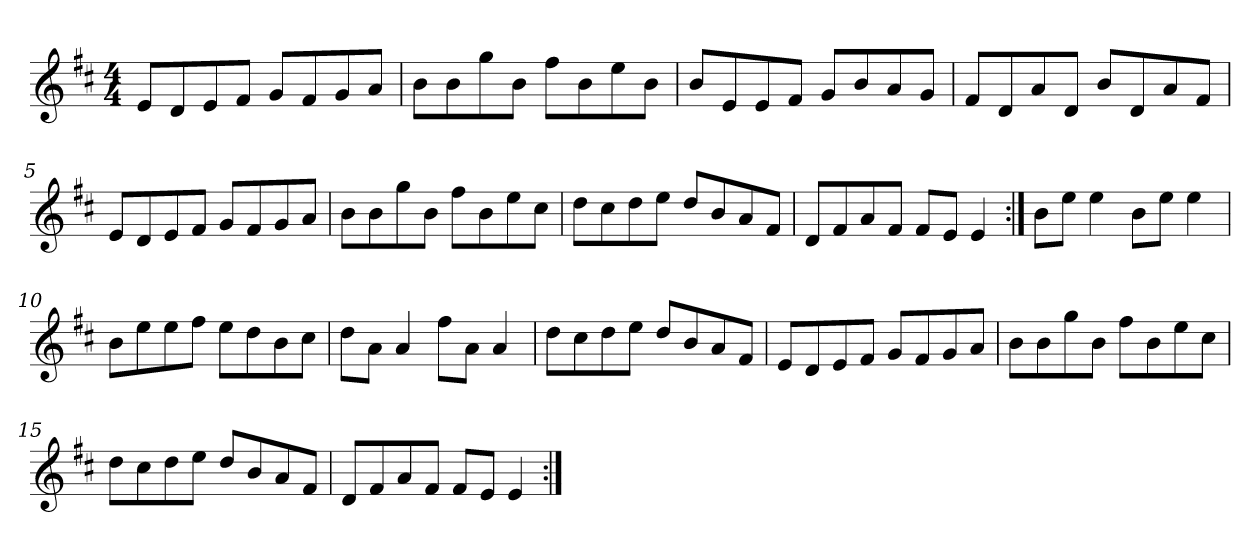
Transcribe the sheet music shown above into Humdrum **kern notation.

**kern
*part1
*staff1
*clefG2
*k[f#c#]
*M4/4
=1
8e/L
8d/
8e/
8f#/J
8g/L
8f#/
8g/
8a/J
=2
8b\L
8b\
8gg\
8b\J
8ff#\L
8b\
8ee\
8b\J
=3
8b/L
8e/
8e/
8f#/J
8g/L
8b/
8a/
8g/J
=4
8f#/L
8d/
8a/
8d/J
8b/L
8d/
8a/
8f#/J
!!LO:LB:g=z
=5
8e/L
8d/
8e/
8f#/J
8g/L
8f#/
8g/
8a/J
=6
8b\L
8b\
8gg\
8b\J
8ff#\L
8b\
8ee\
8cc#\J
=7
8dd\L
8cc#\
8dd\
8ee\J
8dd/L
8b/
8a/
8f#/J
=8
8d/L
8f#/
8a/
8f#/J
8f#/L
8e/J
4e/
!!LO:LB:g=z
=9:|!
8b\L
8ee\J
4ee\
8b\L
8ee\J
4ee\
=10
8b\L
8ee\
8ee\
8ff#\J
8ee\L
8dd\
8b\
8cc#\J
=11
8dd\L
8a\J
4a/
8ff#\L
8a\J
4a/
=12
8dd\L
8cc#\
8dd\
8ee\J
8dd/L
8b/
8a/
8f#/J
!!LO:LB:g=z
=13
8e/L
8d/
8e/
8f#/J
8g/L
8f#/
8g/
8a/J
=14
8b\L
8b\
8gg\
8b\J
8ff#\L
8b\
8ee\
8cc#\J
=15
8dd\L
8cc#\
8dd\
8ee\J
8dd/L
8b/
8a/
8f#/J
=16
8d/L
8f#/
8a/
8f#/J
8f#/L
8e/J
4e/
=:|!
*-
